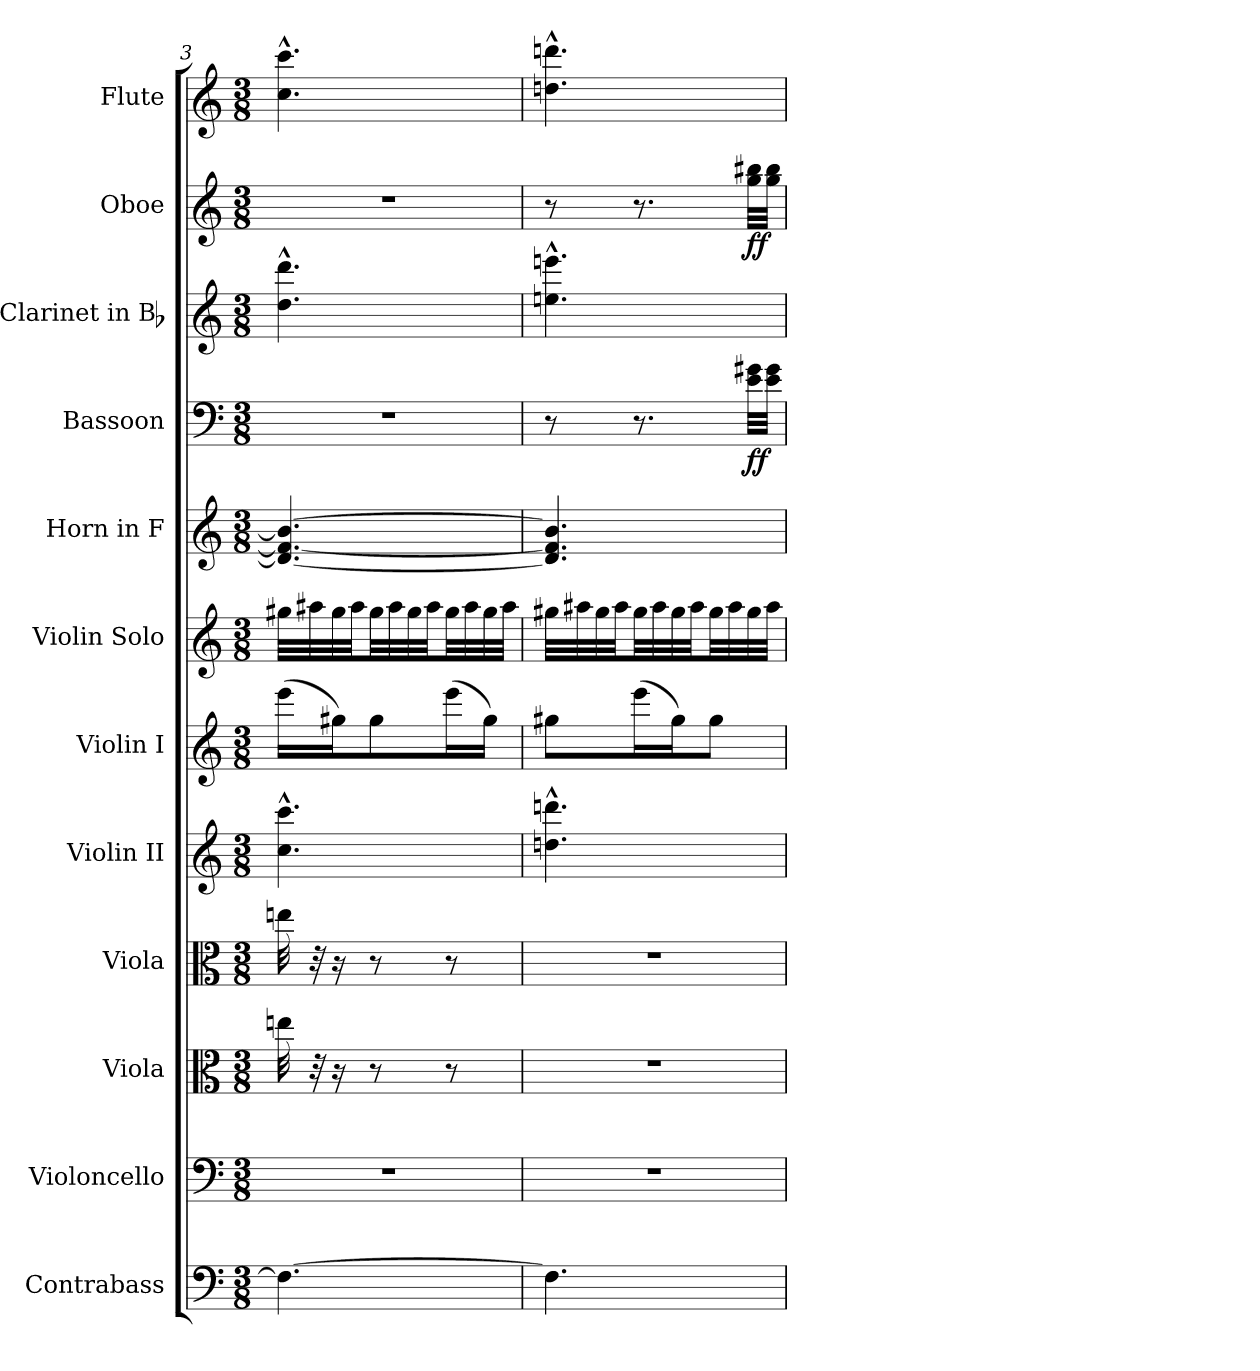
**kern	**kern	**kern	**kern	**kern	**kern	**kern	**kern	**kern	**dynam	**kern	**kern	**dynam	**kern
*part12	*part11	*part10	*part9	*part8	*part7	*part6	*part5	*part4	*part4	*part3	*part2	*part2	*part1
*staff12	*staff11	*staff10	*staff9	*staff8	*staff7	*staff6	*staff5	*staff4	*staff4	*staff3	*staff2	*staff2	*staff1
*I"Contrabass	*I"Violoncello	*I"Viola	*I"Viola	*I"Violin II	*I"Violin I	*I"Violin Solo	*I"Horn in F	*I"Bassoon	*	*I"Clarinet in Bb	*I"Oboe	*	*I"Flute
*I'Cb.	*I'Vc.	*I'Vla.	*I'Vla.	*I'Vln. II	*I'Vln. I	*I'Vln.	*I'Hn.	*I'Bsn.	*	*I'Cl.	*I'Ob.	*	*I'Fl.
*clefF4	*clefF4	*clefC3	*clefC3	*clefG2	*clefG2	*clefG2	*clefG2	*clefF4	*	*clefG2	*clefG2	*	*clefG2
*ITrd7c12	*	*	*	*	*	*	*ITrd4c7	*	*	*ITrd1c2	*	*	*
*k[]	*k[]	*k[]	*k[]	*k[]	*k[]	*k[]	*k[b-]	*k[]	*	*k[b-e-]	*k[]	*	*k[]
*M3/8	*M3/8	*M3/8	*M3/8	*M3/8	*M3/8	*M3/8	*M3/8	*M3/8	*	*M3/8	*M3/8	*	*M3/8
=3	=3	=3	=3	=3	=3	=3	=3	=3	=3	=3	=3	=3	=3
4.FF#_	8%3r	32een	32een	4.cc^^ 4.ccc^^	(16eee\LL	32gg#XLLL	4.G-_ 4.B-_ 4.e_	8%3r	.	4.cc^^ 4.ccc^^	8%3r	.	4.cc^^ 4.ccc^^
.	.	32r	32r	.	.	32aa#X	.	.	.	.	.	.	.
.	.	16r	16r	.	16gg#X\J)	32gg#	.	.	.	.	.	.	.
.	.	.	.	.	.	32aa#JJ	.	.	.	.	.	.	.
.	.	8r	8r	.	8gg#\	32gg#LL	.	.	.	.	.	.	.
.	.	.	.	.	.	32aa#	.	.	.	.	.	.	.
.	.	.	.	.	.	32gg#	.	.	.	.	.	.	.
.	.	.	.	.	.	32aa#JJ	.	.	.	.	.	.	.
.	.	8r	8r	.	(16eee\L	32gg#LL	.	.	.	.	.	.	.
.	.	.	.	.	.	32aa#	.	.	.	.	.	.	.
.	.	.	.	.	16gg#\JJ)	32gg#	.	.	.	.	.	.	.
.	.	.	.	.	.	32aa#JJJ	.	.	.	.	.	.	.
=4	=4	=4	=4	=4	=4	=4	=4	=4	=4	=4	=4	=4	=4
4.FF#]	8%3r	8%3r	8%3r	4.ddn^^ 4.dddn^^	8gg#X\L	32gg#XLLL	4.G-] 4.B-] 4.e]	8r	.	4.ddn^^ 4.dddn^^	8r	.	4.ddn^^ 4.dddn^^
.	.	.	.	.	.	32aa#X	.	.	.	.	.	.	.
.	.	.	.	.	.	32gg#	.	.	.	.	.	.	.
.	.	.	.	.	.	32aa#JJ	.	.	.	.	.	.	.
.	.	.	.	.	(16eee\L	32gg#LL	.	8.r	.	.	8.r	.	.
.	.	.	.	.	.	32aa#	.	.	.	.	.	.	.
.	.	.	.	.	16gg#\J)	32gg#	.	.	.	.	.	.	.
.	.	.	.	.	.	32aa#JJ	.	.	.	.	.	.	.
.	.	.	.	.	8gg#\J	32gg#LL	.	.	.	.	.	.	.
.	.	.	.	.	.	32aa#	.	.	.	.	.	.	.
.	.	.	.	.	.	32gg#	.	32e 32g#XLLL	ff	.	32gg 32bb#XLLL	ff	.
.	.	.	.	.	.	32aa#JJJ	.	32e 32g#JJJ	.	.	32gg 32bb#JJJ	.	.
=	=	=	=	=	=	=	=	=	=	=	=	=	=
*-	*-	*-	*-	*-	*-	*-	*-	*-	*-	*-	*-	*-	*-
